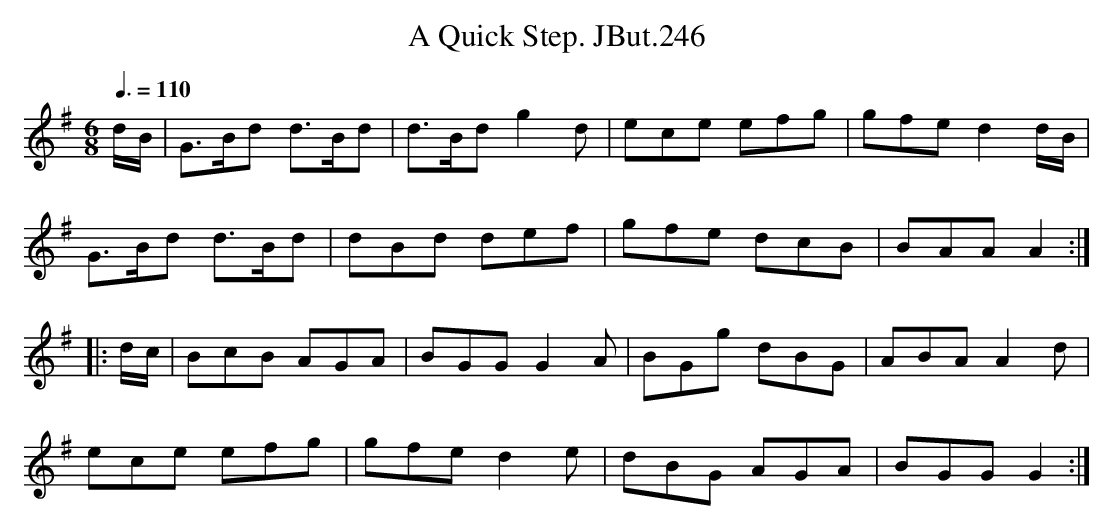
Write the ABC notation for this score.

X:1
T:Quick Step. JBut.246, A
M:6/8
Q:3/8=110
K:G
d/B/|G>Bd d>Bd|d>Bdg2d|ece efg|gfed2d/B/|
G>Bd d>Bd|dBd def|gfe dcB|BAAA2 :|
|:d/c/|BcB AGA|BGGG2A|BGg dBG|ABAA2d|
ece efg|gfed2e|dBG AGA|BGGG2 :|
